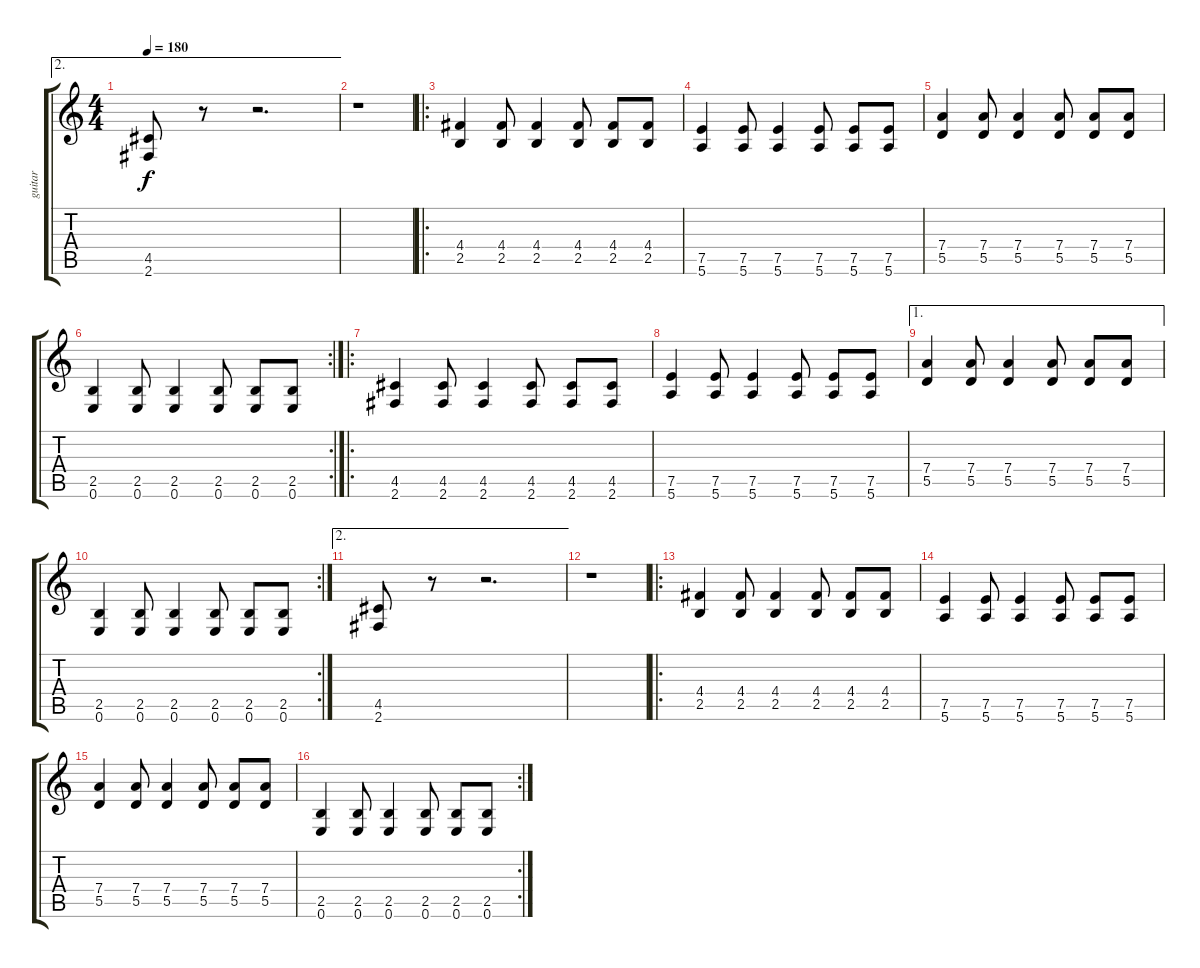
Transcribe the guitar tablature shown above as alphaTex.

\track ("guitar" "guitar") {instrument distortionguitar}
\staff {score tabs}
\tuning (E4 B3 G3 D3 A2 E2) {hide}
\ae 2
\ts (4 4)
\tempo 180
\clef g2
\ks c
(4.5 2.6).8{dy f} r.8 r.2{d} |
r.1 |
\ro
(4.4 2.5).4 (4.4 2.5).8 (4.4 2.5).4 (4.4 2.5).8 (4.4 2.5).8 (4.4 2.5).8 |
(7.5 5.6).4 (7.5 5.6).8 (7.5 5.6).4 (7.5 5.6).8 (7.5 5.6).8 (7.5 5.6).8 |
(7.4 5.5).4 (7.4 5.5).8 (7.4 5.5).4 (7.4 5.5).8 (7.4 5.5).8 (7.4 5.5).8 |
\rc 2
(2.5 0.6).4 (2.5 0.6).8 (2.5 0.6).4 (2.5 0.6).8 (2.5 0.6).8 (2.5 0.6).8 |
\ro
(4.5 2.6).4 (4.5 2.6).8 (4.5 2.6).4 (4.5 2.6).8 (4.5 2.6).8 (4.5 2.6).8 |
(7.5 5.6).4 (7.5 5.6).8 (7.5 5.6).4 (7.5 5.6).8 (7.5 5.6).8 (7.5 5.6).8 |
\ae 1
(7.4 5.5).4 (7.4 5.5).8 (7.4 5.5).4 (7.4 5.5).8 (7.4 5.5).8 (7.4 5.5).8 |
\rc 2
(2.5 0.6).4 (2.5 0.6).8 (2.5 0.6).4 (2.5 0.6).8 (2.5 0.6).8 (2.5 0.6).8 |
\ae 2
(4.5 2.6).8 r.8 r.2{d} |
r.1 |
\ro
(4.4 2.5).4 (4.4 2.5).8 (4.4 2.5).4 (4.4 2.5).8 (4.4 2.5).8 (4.4 2.5).8 |
(7.5 5.6).4 (7.5 5.6).8 (7.5 5.6).4 (7.5 5.6).8 (7.5 5.6).8 (7.5 5.6).8 |
(7.4 5.5).4 (7.4 5.5).8 (7.4 5.5).4 (7.4 5.5).8 (7.4 5.5).8 (7.4 5.5).8 |
\rc 2
(2.5 0.6).4 (2.5 0.6).8 (2.5 0.6).4 (2.5 0.6).8 (2.5 0.6).8 (2.5 0.6).8
